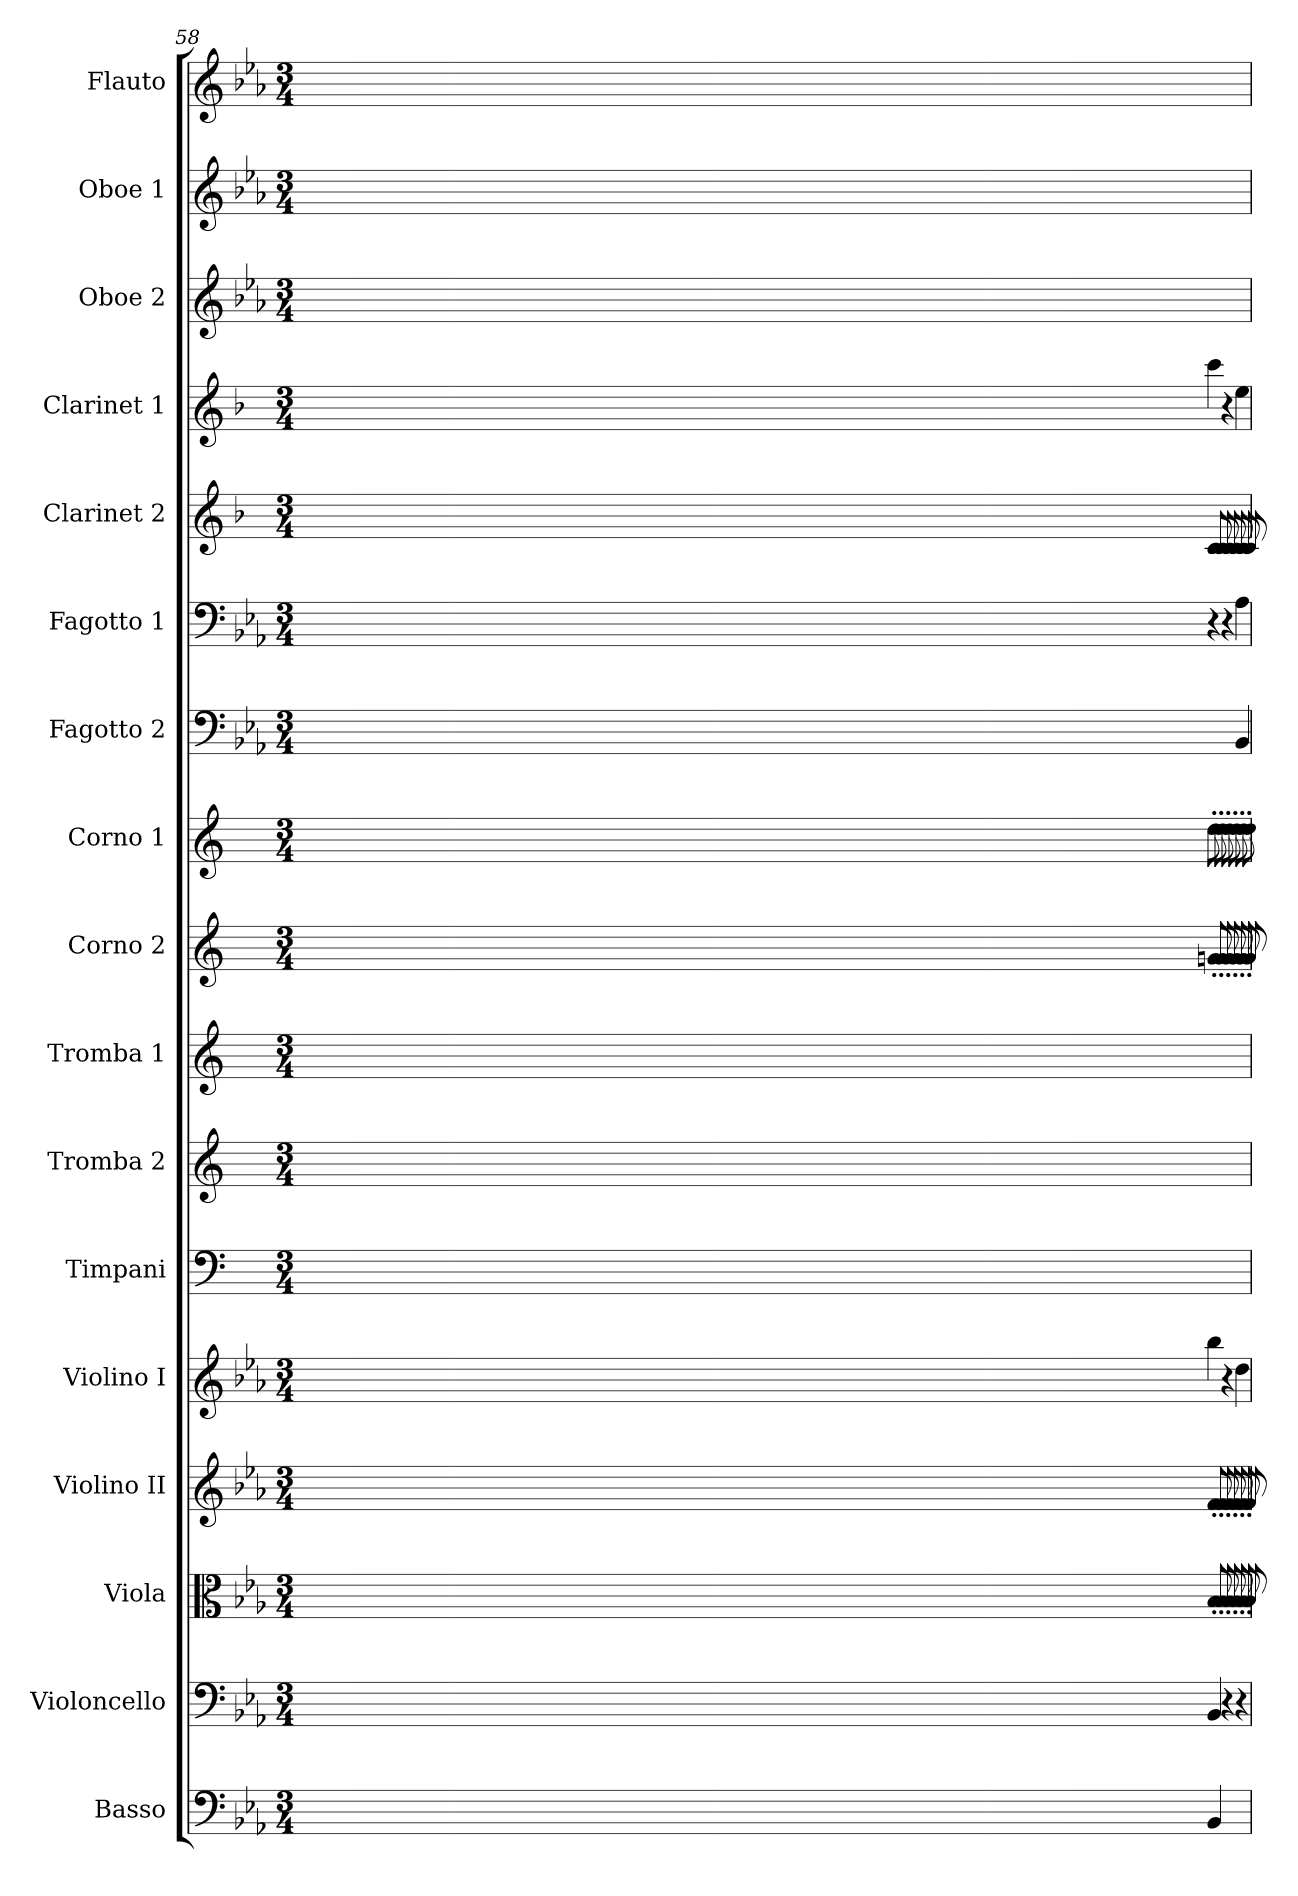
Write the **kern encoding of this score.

**kern	**kern	**kern	**kern	**kern	**kern	**kern	**kern	**kern	**kern	**kern	**kern	**kern	**kern	**kern	**kern	**kern
*part17	*part16	*part15	*part14	*part13	*part12	*part11	*part10	*part9	*part8	*part7	*part6	*part5	*part4	*part3	*part2	*part1
*staff17	*staff16	*staff15	*staff14	*staff13	*staff12	*staff11	*staff10	*staff9	*staff8	*staff7	*staff6	*staff5	*staff4	*staff3	*staff2	*staff1
*I"Basso	*I"Violoncello	*I"Viola	*I"Violino II	*I"Violino I	*I"Timpani	*I"Tromba 2	*I"Tromba 1	*I"Corno 2	*I"Corno 1	*I"Fagotto 2	*I"Fagotto 1	*I"Clarinet 2	*I"Clarinet 1	*I"Oboe 2	*I"Oboe 1	*I"Flauto
*	*I'Vc	*I'Vla	*I'Vln	*I'Vln	*	*	*	*	*	*	*	*I'Cl	*I'Cl	*I'Ob	*I'Ob	*I'Fl
*clefF4	*clefF4	*clefC3	*clefG2	*clefG2	*clefF4	*clefG2	*clefG2	*clefG2	*clefG2	*clefF4	*clefF4	*clefG2	*clefG2	*clefG2	*clefG2	*clefG2
*ITrd7c12	*	*	*	*	*	*ITrd-2c-3	*ITrd-2c-3	*ITrd5c9	*ITrd5c9	*	*	*ITrd1c2	*ITrd1c2	*	*	*
*k[b-e-a-]	*k[b-e-a-]	*k[b-e-a-]	*k[b-e-a-]	*k[b-e-a-]	*	*	*	*	*	*k[b-e-a-]	*k[b-e-a-]	*k[b-e-a-]	*k[b-e-a-]	*k[b-e-a-]	*k[b-e-a-]	*k[b-e-a-]
*M3/4	*M3/4	*M3/4	*M3/4	*M3/4	*M3/4	*M3/4	*M3/4	*M3/4	*M3/4	*M3/4	*M3/4	*M3/4	*M3/4	*M3/4	*M3/4	*M3/4
=58	=58	=58	=58	=58	=58	=58	=58	=58	=58	=58	=58	=58	=58	=58	=58	=58
1ryy	1ryy	1ryy	1ryy	1ryy	1ryy	1ryy	1ryy	1ryy	1ryy	1ryy	1ryy	1ryy	1ryy	1ryy	1ryy	1ryy
1ryy	1ryy	1ryy	1ryy	1ryy	1ryy	1ryy	1ryy	1ryy	1ryy	1ryy	1ryy	1ryy	1ryy	1ryy	1ryy	1ryy
1ryy	1ryy	1ryy	1ryy	1ryy	1ryy	1ryy	1ryy	1ryy	1ryy	1ryy	1ryy	1ryy	1ryy	1ryy	1ryy	1ryy
1ryy	1ryy	1ryy	1ryy	1ryy	1ryy	1ryy	1ryy	1ryy	1ryy	1ryy	1ryy	1ryy	1ryy	1ryy	1ryy	1ryy
1ryy	1ryy	1ryy	1ryy	1ryy	1ryy	1ryy	1ryy	1ryy	1ryy	1ryy	1ryy	1ryy	1ryy	1ryy	1ryy	1ryy
1ryy	1ryy	1ryy	1ryy	1ryy	1ryy	1ryy	1ryy	1ryy	1ryy	1ryy	1ryy	1ryy	1ryy	1ryy	1ryy	1ryy
1ryy	1ryy	1ryy	1ryy	1ryy	1ryy	1ryy	1ryy	1ryy	1ryy	1ryy	1ryy	1ryy	1ryy	1ryy	1ryy	1ryy
1ryy	1ryy	1ryy	1ryy	1ryy	1ryy	1ryy	1ryy	1ryy	1ryy	1ryy	1ryy	1ryy	1ryy	1ryy	1ryy	1ryy
1ryy	1ryy	1ryy	1ryy	1ryy	1ryy	1ryy	1ryy	1ryy	1ryy	1ryy	1ryy	1ryy	1ryy	1ryy	1ryy	1ryy
1ryy	1ryy	1ryy	1ryy	1ryy	1ryy	1ryy	1ryy	1ryy	1ryy	1ryy	1ryy	1ryy	1ryy	1ryy	1ryy	1ryy
1ryy	1ryy	1ryy	1ryy	1ryy	1ryy	1ryy	1ryy	1ryy	1ryy	1ryy	1ryy	1ryy	1ryy	1ryy	1ryy	1ryy
1ryy	1ryy	1ryy	1ryy	1ryy	1ryy	1ryy	1ryy	1ryy	1ryy	1ryy	1ryy	1ryy	1ryy	1ryy	1ryy	1ryy
1ryy	1ryy	1ryy	1ryy	1ryy	1ryy	1ryy	1ryy	1ryy	1ryy	1ryy	1ryy	1ryy	1ryy	1ryy	1ryy	1ryy
1ryy	1ryy	1ryy	1ryy	1ryy	1ryy	1ryy	1ryy	1ryy	1ryy	1ryy	1ryy	1ryy	1ryy	1ryy	1ryy	1ryy
1ryy	1ryy	1ryy	1ryy	1ryy	1ryy	1ryy	1ryy	1ryy	1ryy	1ryy	1ryy	1ryy	1ryy	1ryy	1ryy	1ryy
1ryy	1ryy	1ryy	1ryy	1ryy	1ryy	1ryy	1ryy	1ryy	1ryy	1ryy	1ryy	1ryy	1ryy	1ryy	1ryy	1ryy
1ryy	1ryy	1ryy	1ryy	1ryy	1ryy	1ryy	1ryy	1ryy	1ryy	1ryy	1ryy	1ryy	1ryy	1ryy	1ryy	1ryy
1ryy	1ryy	1ryy	1ryy	1ryy	1ryy	1ryy	1ryy	1ryy	1ryy	1ryy	1ryy	1ryy	1ryy	1ryy	1ryy	1ryy
1ryy	1ryy	1ryy	1ryy	1ryy	1ryy	1ryy	1ryy	1ryy	1ryy	1ryy	1ryy	1ryy	1ryy	1ryy	1ryy	1ryy
1ryy	1ryy	1ryy	1ryy	1ryy	1ryy	1ryy	1ryy	1ryy	1ryy	1ryy	1ryy	1ryy	1ryy	1ryy	1ryy	1ryy
1ryy	1ryy	1ryy	1ryy	1ryy	1ryy	1ryy	1ryy	1ryy	1ryy	1ryy	1ryy	1ryy	1ryy	1ryy	1ryy	1ryy
1ryy	1ryy	1ryy	1ryy	1ryy	1ryy	1ryy	1ryy	1ryy	1ryy	1ryy	1ryy	1ryy	1ryy	1ryy	1ryy	1ryy
1ryy	1ryy	1ryy	1ryy	1ryy	1ryy	1ryy	1ryy	1ryy	1ryy	1ryy	1ryy	1ryy	1ryy	1ryy	1ryy	1ryy
1ryy	1ryy	1ryy	1ryy	1ryy	1ryy	1ryy	1ryy	1ryy	1ryy	1ryy	1ryy	1ryy	1ryy	1ryy	1ryy	1ryy
1ryy	1ryy	1ryy	1ryy	1ryy	1ryy	1ryy	1ryy	1ryy	1ryy	1ryy	1ryy	1ryy	1ryy	1ryy	1ryy	1ryy
1ryy	1ryy	1ryy	1ryy	1ryy	1ryy	1ryy	1ryy	1ryy	1ryy	1ryy	1ryy	1ryy	1ryy	1ryy	1ryy	1ryy
1ryy	1ryy	1ryy	1ryy	1ryy	1ryy	1ryy	1ryy	1ryy	1ryy	1ryy	1ryy	1ryy	1ryy	1ryy	1ryy	1ryy
1ryy	1ryy	1ryy	1ryy	1ryy	1ryy	1ryy	1ryy	1ryy	1ryy	1ryy	1ryy	1ryy	1ryy	1ryy	1ryy	1ryy
1ryy	1ryy	1ryy	1ryy	1ryy	1ryy	1ryy	1ryy	1ryy	1ryy	1ryy	1ryy	1ryy	1ryy	1ryy	1ryy	1ryy
1ryy	1ryy	1ryy	1ryy	1ryy	1ryy	1ryy	1ryy	1ryy	1ryy	1ryy	1ryy	1ryy	1ryy	1ryy	1ryy	1ryy
1ryy	1ryy	1ryy	1ryy	1ryy	1ryy	1ryy	1ryy	1ryy	1ryy	1ryy	1ryy	1ryy	1ryy	1ryy	1ryy	1ryy
1ryy	1ryy	1ryy	1ryy	1ryy	1ryy	1ryy	1ryy	1ryy	1ryy	1ryy	1ryy	1ryy	1ryy	1ryy	1ryy	1ryy
1ryy	1ryy	1ryy	1ryy	1ryy	1ryy	1ryy	1ryy	1ryy	1ryy	1ryy	1ryy	1ryy	1ryy	1ryy	1ryy	1ryy
1ryy	1ryy	1ryy	1ryy	1ryy	1ryy	1ryy	1ryy	1ryy	1ryy	1ryy	1ryy	1ryy	1ryy	1ryy	1ryy	1ryy
1ryy	1ryy	1ryy	1ryy	1ryy	1ryy	1ryy	1ryy	1ryy	1ryy	1ryy	1ryy	1ryy	1ryy	1ryy	1ryy	1ryy
1ryy	1ryy	1ryy	1ryy	1ryy	1ryy	1ryy	1ryy	1ryy	1ryy	1ryy	1ryy	1ryy	1ryy	1ryy	1ryy	1ryy
1ryy	1ryy	1ryy	1ryy	1ryy	1ryy	1ryy	1ryy	1ryy	1ryy	1ryy	1ryy	1ryy	1ryy	1ryy	1ryy	1ryy
1ryy	1ryy	1ryy	1ryy	1ryy	1ryy	1ryy	1ryy	1ryy	1ryy	1ryy	1ryy	1ryy	1ryy	1ryy	1ryy	1ryy
1ryy	1ryy	1ryy	1ryy	1ryy	1ryy	1ryy	1ryy	1ryy	1ryy	1ryy	1ryy	1ryy	1ryy	1ryy	1ryy	1ryy
1ryy	1ryy	1ryy	1ryy	1ryy	1ryy	1ryy	1ryy	1ryy	1ryy	1ryy	1ryy	1ryy	1ryy	1ryy	1ryy	1ryy
1ryy	1ryy	1ryy	1ryy	1ryy	1ryy	1ryy	1ryy	1ryy	1ryy	1ryy	1ryy	1ryy	1ryy	1ryy	1ryy	1ryy
8.ryy	8.ryy	8.ryy	8.ryy	8.ryy	8.ryy	8.ryy	8.ryy	8.ryy	8.ryy	8.ryy	8.ryy	8.ryy	8.ryy	8.ryy	8.ryy	8.ryy
4BBB-	4BB-	8B-'	8f'	4bb-	2.ryy	2.ryy	2.ryy	8B-X'	8f'	4ryy	4r	8B-	4bb-	2.ryy	2.ryy	2.ryy
.	.	8B-'	8f'	.	.	.	.	8B-'	8f'	.	.	8B-	.	.	.	.
4ryy	4r	8B-'	8f'	4r	.	.	.	8B-'	8f'	4ryy	4r	8B-	4r	.	.	.
.	.	8B-'	8f'	.	.	.	.	8B-'	8f'	.	.	8B-	.	.	.	.
4ryy	4r	8B-'	8f'	4dd	.	.	.	8B-'	8f'	4BB-	4A-	8B-	4dd	.	.	.
.	.	8B-'	8f'	.	.	.	.	8B-'	8f'	.	.	8B-	.	.	.	.
=	=	=	=	=	=	=	=	=	=	=	=	=	=	=	=	=
*-	*-	*-	*-	*-	*-	*-	*-	*-	*-	*-	*-	*-	*-	*-	*-	*-
